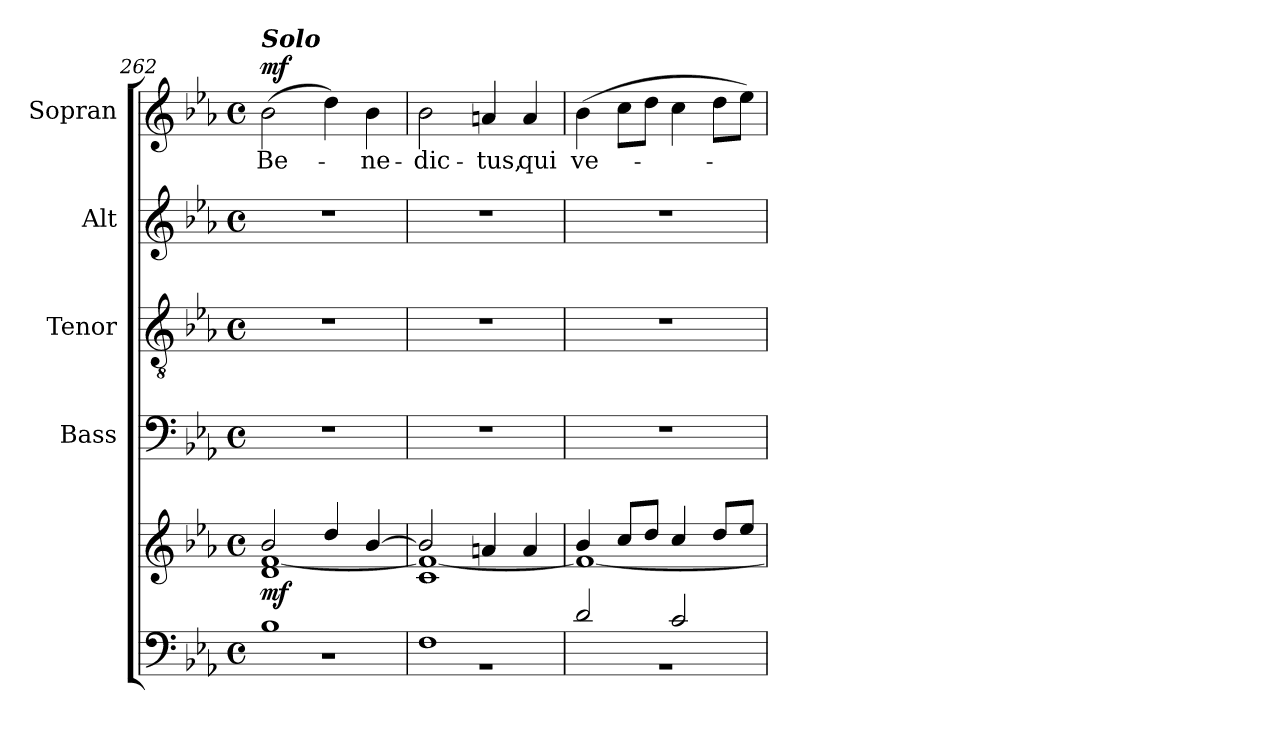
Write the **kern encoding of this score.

**kern	**kern	**dynam	**kern	**kern	**kern	**kern	**text	**dynam
*part5	*part5	*part5	*part4	*part3	*part2	*part1	*part1	*part1
*staff6	*staff5	*staff5/6	*staff4	*staff3	*staff2	*staff1	*staff1	*staff1
*	*	*	*I"Bass	*I"Tenor	*I"Alt	*I"Sopran	*	*
*	*	*	*I'B.	*I'T.	*I'A.	*I'S.	*	*
*clefF4	*clefG2	*	*clefF4	*clefGv2	*clefG2	*clefG2	*	*
*k[b-e-a-]	*k[b-e-a-]	*	*k[b-e-a-]	*k[b-e-a-]	*k[b-e-a-]	*k[b-e-a-]	*	*
*E-:	*E-:	*	*E-:	*E-:	*E-:	*E-:	*	*
*M4/4	*M4/4	*	*M4/4	*M4/4	*M4/4	*M4/4	*	*
*met(c)	*met(c)	*	*met(c)	*met(c)	*met(c)	*met(c)	*	*
=262	=262	=262	=262	=262	=262	=262	=262	=262
*^	*^	*	*	*	*	*	*	*
!	!	!	!	!	!	!	!	!LO:TX:a:Bi:t=Solo	!	!
!	!	!	!	!LO:DY:b	!	!	!	!	!LO:LY:b	!LO:DY:a
1B-	1r	2b-/	1d [<1f	mf	1r	1r	1r	(>2b-\	Be-	mf
.	.	4dd/	.	.	.	.	.	4dd\)	.	.
!	!	!	!	!	!	!	!	!	!LO:LY:b	!
.	.	[>4b-/	.	.	.	.	.	4b-\	-ne-	.
=263	=263	=263	=263	=263	=263	=263	=263	=263	=263	=263
!	!	!	!	!	!	!	!	!	!LO:LY:b	!
1F	1rBB	2b-/]	1c 1f_	.	1r	1r	1r	2b-\	-dic-	.
!	!	!	!	!	!	!	!	!	!LO:LY:b	!
.	.	4an/	.	.	.	.	.	4an/	-tus,	.
!	!	!	!	!	!	!	!	!	!LO:LY:b	!
.	.	4a/	.	.	.	.	.	4a/	qui	.
=264	=264	=264	=264	=264	=264	=264	=264	=264	=264	=264
!	!	!	!	!	!	!	!	!	!LO:LY:b	!
2d/	1rBB	4b-/	1f_	.	1r	1r	1r	(>4b-\	ve-	.
.	.	8cc/L	.	.	.	.	.	8cc\L	.	.
.	.	8dd/J	.	.	.	.	.	8dd\J	.	.
2c/	.	4cc/	.	.	.	.	.	4cc\	.	.
.	.	8dd/L	.	.	.	.	.	8dd\L	.	.
.	.	8ee-/J	.	.	.	.	.	8ee-\J)	.	.
*v	*v	*	*	*	*	*	*	*	*	*
*	*v	*v	*	*	*	*	*	*	*
=	=	=	=	=	=	=	=	=
*-	*-	*-	*-	*-	*-	*-	*-	*-
